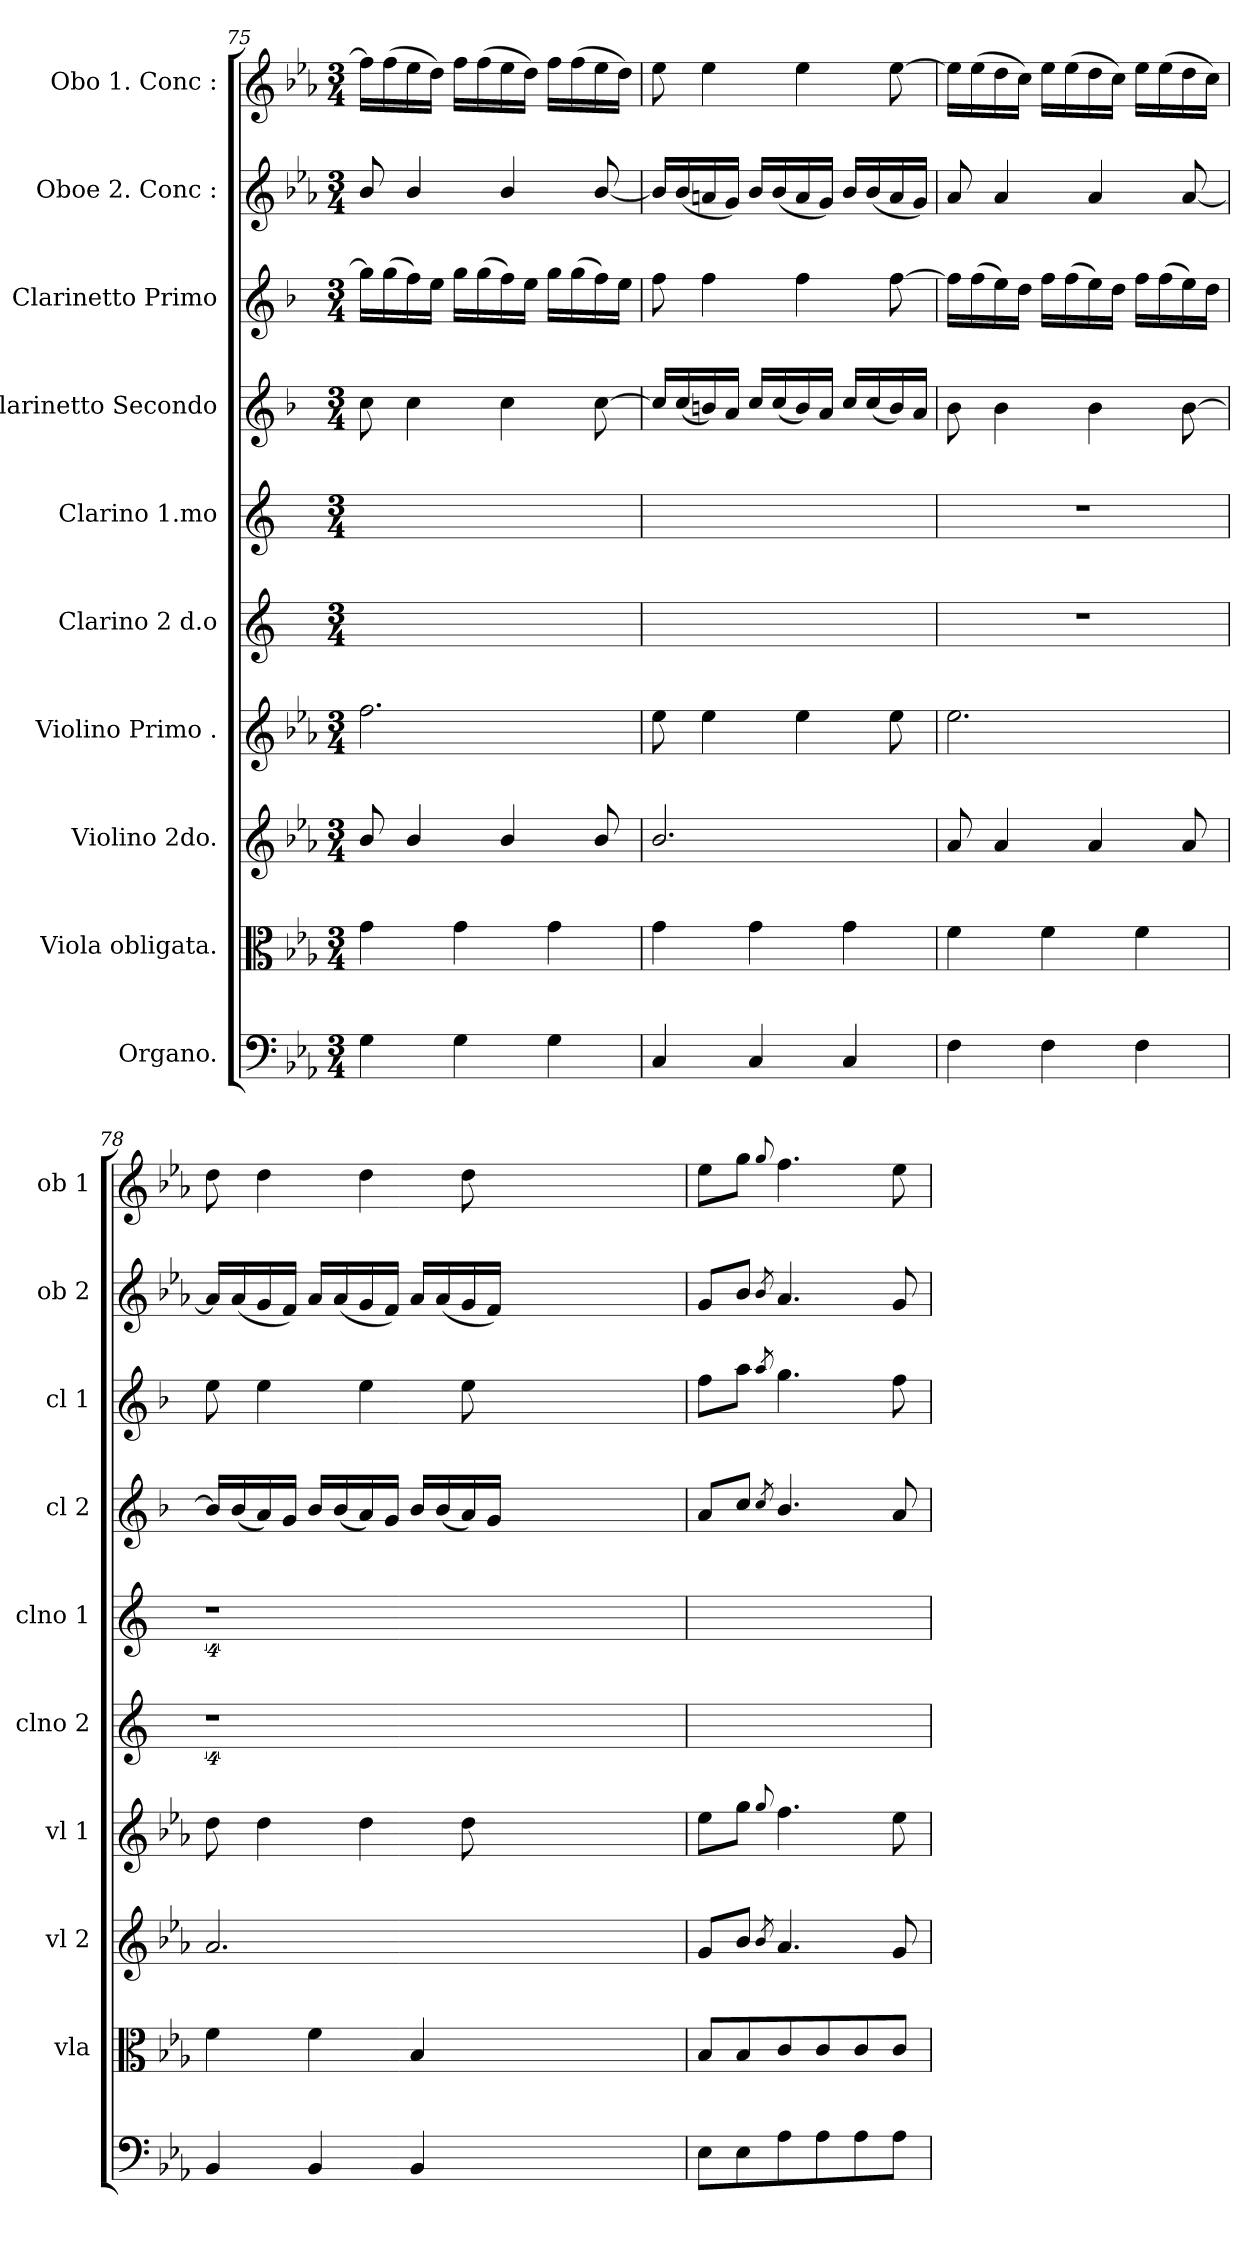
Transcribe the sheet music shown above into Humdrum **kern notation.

**kern	**kern	**kern	**kern	**kern	**kern	**kern	**kern	**kern	**kern
*part10	*part9	*part8	*part7	*part6	*part5	*part4	*part3	*part2	*part1
*staff10	*staff9	*staff8	*staff7	*staff6	*staff5	*staff4	*staff3	*staff2	*staff1
*I"Organo.	*I"Viola obligata.	*I"Violino 2do.	*I"Violino Primo .	*I"Clarino 2 d.o	*I"Clarino 1.mo	*I"Clarinetto Secondo	*I"Clarinetto Primo	*I"Oboe 2. Conc :	*I"Obo 1. Conc :
*	*I'vla	*I'vl 2	*I'vl 1	*I'clno 2	*I'clno 1	*I'cl 2	*I'cl 1	*I'ob 2	*I'ob 1
*clefF4	*clefC3	*clefG2	*clefG2	*clefG2	*clefG2	*clefG2	*clefG2	*clefG2	*clefG2
*	*	*	*	*ITrd-2c-3	*ITrd-2c-3	*ITrd1c2	*ITrd1c2	*	*
*k[b-e-a-]	*k[b-e-a-]	*k[b-e-a-]	*k[b-e-a-]	*k[b-e-a-]	*k[b-e-a-]	*k[b-e-a-]	*k[b-e-a-]	*k[b-e-a-]	*k[b-e-a-]
*E-:	*E-:	*E-:	*E-:	*E-:	*E-:	*E-:	*E-:	*E-:	*E-:
*M3/4	*M3/4	*M3/4	*M3/4	*M3/4	*M3/4	*M3/4	*M3/4	*M3/4	*M3/4
=75	=75	=75	=75	=75	=75	=75	=75	=75	=75
4G\	4g\	8b-/	2.ff\	2.ryy	2.ryy	8b-\	16ff\LL]	8b-/	16ff\LL]
.	.	.	.	.	.	.	(16ff\	.	(16ff\
.	.	4b-/	.	.	.	4b-\	16ee-\)	4b-/	16ee-\
.	.	.	.	.	.	.	16dd\JJ	.	16dd\JJ)
4G\	4g\	.	.	.	.	.	16ff\LL	.	16ff\LL
.	.	.	.	.	.	.	(16ff\	.	(16ff\
.	.	4b-/	.	.	.	4b-\	16ee-\)	4b-/	16ee-\
.	.	.	.	.	.	.	16dd\JJ	.	16dd\JJ)
4G\	4g\	.	.	.	.	.	16ff\LL	.	16ff\LL
.	.	.	.	.	.	.	(16ff\	.	(16ff\
.	.	8b-/	.	.	.	[8b-\	16ee-\)	[8b-/	16ee-\
.	.	.	.	.	.	.	16dd\JJ	.	16dd\JJ)
=76	=76	=76	=76	=76	=76	=76	=76	=76	=76
4C/	4g\	2.b-/	8ee-\	2.ryy	2.ryy	16b-/LL]	8ee-\	16b-/LL]	8ee-\
.	.	.	.	.	.	(16b-/	.	(16b-/	.
.	.	.	4ee-\	.	.	16an/)	4ee-\	16an/	4ee-\
.	.	.	.	.	.	16g/JJ	.	16g/JJ)	.
4C/	4g\	.	.	.	.	16b-/LL	.	16b-/LL	.
.	.	.	.	.	.	(16b-/	.	(16b-/	.
.	.	.	4ee-\	.	.	16a/)	4ee-\	16a/	4ee-\
.	.	.	.	.	.	16g/JJ	.	16g/JJ)	.
4C/	4g\	.	.	.	.	16b-/LL	.	16b-/LL	.
.	.	.	.	.	.	(16b-/	.	(16b-/	.
.	.	.	8ee-\	.	.	16a/)	[8ee-\	16a/	[8ee-\
.	.	.	.	.	.	16g/JJ	.	16g/JJ)	.
=77	=77	=77	=77	=77	=77	=77	=77	=77	=77
4F\	4f\	8a-/	2.ee-\	2.r	2.r	8a-\	16ee-\LL]	8a-/	16ee-\LL]
.	.	.	.	.	.	.	(16ee-\	.	(16ee-\
.	.	4a-/	.	.	.	4a-\	16dd\)	4a-/	16dd\
.	.	.	.	.	.	.	16cc\JJ	.	16cc\JJ)
4F\	4f\	.	.	.	.	.	16ee-\LL	.	16ee-\LL
.	.	.	.	.	.	.	(16ee-\	.	(16ee-\
.	.	4a-/	.	.	.	4a-\	16dd\)	4a-/	16dd\
.	.	.	.	.	.	.	16cc\JJ	.	16cc\JJ)
4F\	4f\	.	.	.	.	.	16ee-\LL	.	16ee-\LL
.	.	.	.	.	.	.	(16ee-\	.	(16ee-\
.	.	8a-/	.	.	.	[8a-\	16dd\)	[8a-/	16dd\
.	.	.	.	.	.	.	16cc\JJ	.	16cc\JJ)
=78	=78	=78	=78	=78	=78	=78	=78	=78	=78
4BB-/	4f\	2.a-/	8dd\	4%9r	4%9r	16a-/LL]	8dd\	16a-/LL]	8dd\
.	.	.	.	.	.	(16a-/	.	(16a-/	.
.	.	.	4dd\	.	.	16g/)	4dd\	16g/	4dd\
.	.	.	.	.	.	16f/JJ	.	16f/JJ)	.
4BB-/	4f\	.	.	.	.	16a-/LL	.	16a-/LL	.
.	.	.	.	.	.	(16a-/	.	(16a-/	.
.	.	.	4dd\	.	.	16g/)	4dd\	16g/	4dd\
.	.	.	.	.	.	16f/JJ	.	16f/JJ)	.
4BB-/	4B-/	.	.	.	.	16a-/LL	.	16a-/LL	.
.	.	.	.	.	.	(16a-/	.	(16a-/	.
.	.	.	8dd\	.	.	16g/)	8dd\	16g/	8dd\
.	.	.	.	.	.	16f/JJ	.	16f/JJ)	.
1.ryy	1.ryy	1.ryy	1.ryy	.	.	1.ryy	1.ryy	1.ryy	1.ryy
=79	=79	=79	=79	=79	=79	=79	=79	=79	=79
8E-\L	8B-/L	8g/L	8ee-\L	2.ryy	2.ryy	8g/L	8ee-\L	8g/L	8ee-\L
8E-\	8B-/	8b-/J	8gg\J	.	.	8b-/J	8gg\J	8b-/J	8gg\J
.	.	8qb-/	8qqgg/	.	.	8qb-/	8qgg/	8qb-/	8qqgg/
8A-\	8c/	4.a-/	4.ff\	.	.	4.a-/	4.ff\	4.a-/	4.ff\
8A-\	8c/	.	.	.	.	.	.	.	.
8A-\	8c/	.	.	.	.	.	.	.	.
8A-\J	8c/J	8g/	8ee-\	.	.	8g/	8ee-\	8g/	8ee-\
=	=	=	=	=	=	=	=	=	=
*-	*-	*-	*-	*-	*-	*-	*-	*-	*-
